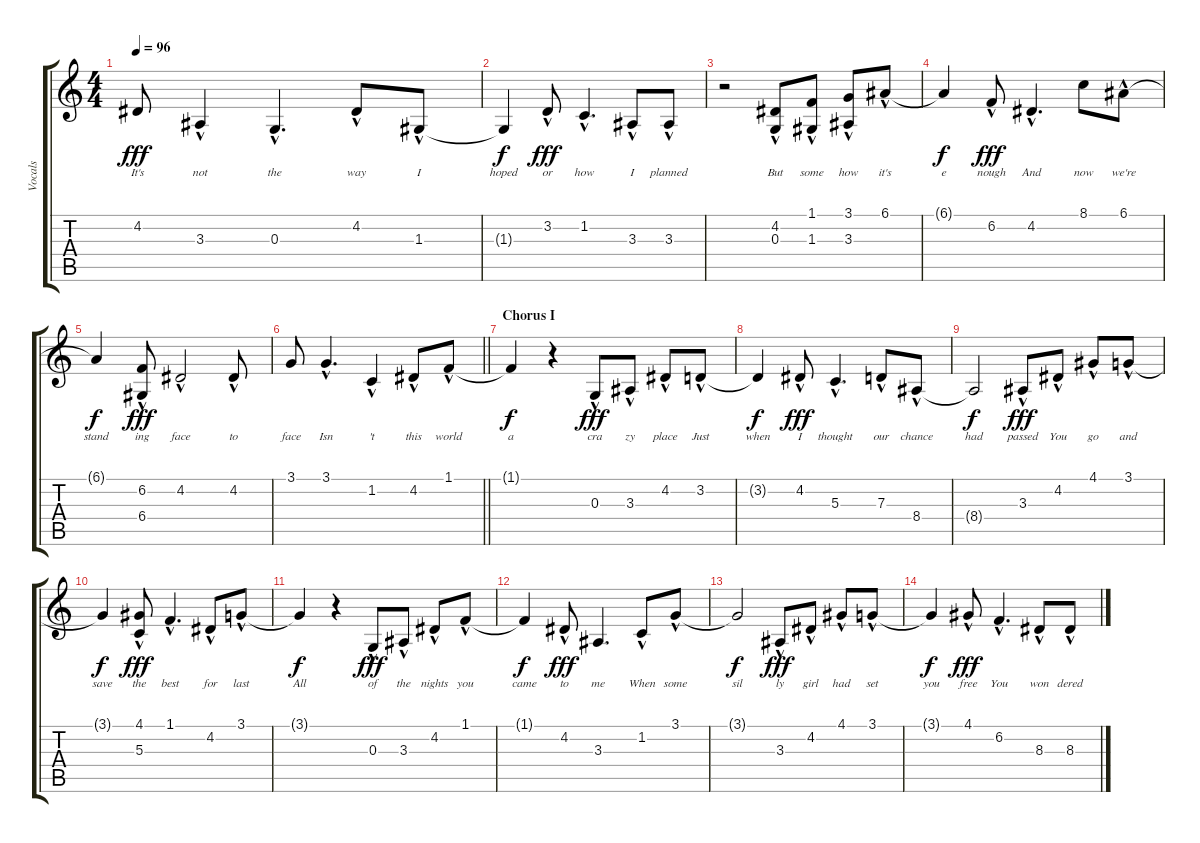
\track ("Vocals" "Vocals") {instrument pad1newage}
\staff {score tabs}
\tuning (E4 B3 G3 D3 A2 E2) {hide}
\ts (4 4)
\tempo 96
\clef g2
\ks c
4.2{t}.8{lyrics (0 "It's") lyrics (1 "") lyrics (2 "") lyrics (3 "") lyrics (4 "") dy fff} 3.3{hac}.4{lyrics (0 "not") lyrics (1 "") lyrics (2 "") lyrics (3 "") lyrics (4 "")} 0.3{hac}.4{d lyrics (0 "the") lyrics (1 "") lyrics (2 "") lyrics (3 "") lyrics (4 "")} 4.2{hac}.8{lyrics (0 "way") lyrics (1 "") lyrics (2 "") lyrics (3 "") lyrics (4 "")} 1.3{hac}.8{lyrics (0 "I") lyrics (1 "") lyrics (2 "") lyrics (3 "") lyrics (4 "")} |
1.3{t}.4{lyrics (0 "hoped") lyrics (1 "") lyrics (2 "") lyrics (3 "") lyrics (4 "") dy f} 3.2{hac}.8{lyrics (0 "or") lyrics (1 "") lyrics (2 "") lyrics (3 "") lyrics (4 "") dy fff} 1.2{hac}.4{d lyrics (0 "how") lyrics (1 "") lyrics (2 "") lyrics (3 "") lyrics (4 "")} 3.3{hac}.8{lyrics (0 "I") lyrics (1 "") lyrics (2 "") lyrics (3 "") lyrics (4 "")} 3.3{hac}.8{lyrics (0 "planned") lyrics (1 "") lyrics (2 "") lyrics (3 "") lyrics (4 "")} |
r.2 (4.2{hac} 0.3{hac}).8{lyrics (0 "But") lyrics (1 "") lyrics (2 "") lyrics (3 "") lyrics (4 "")} (1.1{hac} 1.3{hac}).8{lyrics (0 "some") lyrics (1 "") lyrics (2 "") lyrics (3 "") lyrics (4 "")} (3.1{hac} 3.3{hac}).8{lyrics (0 "how") lyrics (1 "") lyrics (2 "") lyrics (3 "") lyrics (4 "")} 6.1{hac}.8{lyrics (0 "it's") lyrics (1 "") lyrics (2 "") lyrics (3 "") lyrics (4 "")} |
6.1{t}.4{lyrics (0 "e") lyrics (1 "") lyrics (2 "") lyrics (3 "") lyrics (4 "") dy f} 6.2{hac}.8{lyrics (0 "nough") lyrics (1 "") lyrics (2 "") lyrics (3 "") lyrics (4 "") dy fff} 4.2{hac}.4{d lyrics (0 "And") lyrics (1 "") lyrics (2 "") lyrics (3 "") lyrics (4 "")} 8.1.8{lyrics (0 "now") lyrics (1 "") lyrics (2 "") lyrics (3 "") lyrics (4 "")} 6.1{hac}.8{lyrics (0 "we're") lyrics (1 "") lyrics (2 "") lyrics (3 "") lyrics (4 "")} |
6.1{t}.4{lyrics (0 "stand") lyrics (1 "") lyrics (2 "") lyrics (3 "") lyrics (4 "") dy f} (6.2{hac} 6.4{hac}).8{lyrics (0 "ing") lyrics (1 "") lyrics (2 "") lyrics (3 "") lyrics (4 "") dy fff} 4.2{hac}.2{lyrics (0 "face") lyrics (1 "") lyrics (2 "") lyrics (3 "") lyrics (4 "")} 4.2{hac}.8{lyrics (0 "to") lyrics (1 "") lyrics (2 "") lyrics (3 "") lyrics (4 "")} |
\barLineRight lightlight
3.1.8{lyrics (0 "face") lyrics (1 "") lyrics (2 "") lyrics (3 "") lyrics (4 "")} 3.1{hac}.4{d lyrics (0 "Isn") lyrics (1 "") lyrics (2 "") lyrics (3 "") lyrics (4 "")} 1.2{hac}.4{lyrics (0 "'t") lyrics (1 "") lyrics (2 "") lyrics (3 "") lyrics (4 "")} 4.2{hac}.8{lyrics (0 "this") lyrics (1 "") lyrics (2 "") lyrics (3 "") lyrics (4 "")} 1.1{hac}.8{lyrics (0 "world") lyrics (1 "") lyrics (2 "") lyrics (3 "") lyrics (4 "")} |
\section ("" "Chorus I")
1.1{t}.4{lyrics (0 "a") lyrics (1 "") lyrics (2 "") lyrics (3 "") lyrics (4 "") dy f} r.4 0.3{hac}.8{lyrics (0 "cra") lyrics (1 "") lyrics (2 "") lyrics (3 "") lyrics (4 "") dy fff} 3.3{hac}.8{lyrics (0 "zy") lyrics (1 "") lyrics (2 "") lyrics (3 "") lyrics (4 "")} 4.2{hac}.8{lyrics (0 "place") lyrics (1 "") lyrics (2 "") lyrics (3 "") lyrics (4 "")} 3.2{hac}.8{lyrics (0 "Just") lyrics (1 "") lyrics (2 "") lyrics (3 "") lyrics (4 "")} |
3.2{t}.4{lyrics (0 "when") lyrics (1 "") lyrics (2 "") lyrics (3 "") lyrics (4 "") dy f} 4.2{hac}.8{lyrics (0 "I") lyrics (1 "") lyrics (2 "") lyrics (3 "") lyrics (4 "") dy fff} 5.3{hac}.4{d lyrics (0 "thought") lyrics (1 "") lyrics (2 "") lyrics (3 "") lyrics (4 "")} 7.3{hac}.8{lyrics (0 "our") lyrics (1 "") lyrics (2 "") lyrics (3 "") lyrics (4 "")} 8.4{hac}.8{lyrics (0 "chance") lyrics (1 "") lyrics (2 "") lyrics (3 "") lyrics (4 "")} |
8.4{t}.2{lyrics (0 "had") lyrics (1 "") lyrics (2 "") lyrics (3 "") lyrics (4 "") dy f} 3.3{hac}.8{lyrics (0 "passed") lyrics (1 "") lyrics (2 "") lyrics (3 "") lyrics (4 "") dy fff} 4.2{hac}.8{lyrics (0 "You") lyrics (1 "") lyrics (2 "") lyrics (3 "") lyrics (4 "")} 4.1{hac}.8{lyrics (0 "go") lyrics (1 "") lyrics (2 "") lyrics (3 "") lyrics (4 "")} 3.1{hac}.8{lyrics (0 "and") lyrics (1 "") lyrics (2 "") lyrics (3 "") lyrics (4 "")} |
3.1{t}.4{lyrics (0 "save") lyrics (1 "") lyrics (2 "") lyrics (3 "") lyrics (4 "") dy f} (4.1{hac} 5.3{hac}).8{lyrics (0 "the") lyrics (1 "") lyrics (2 "") lyrics (3 "") lyrics (4 "") dy fff} 1.1{hac}.4{d lyrics (0 "best") lyrics (1 "") lyrics (2 "") lyrics (3 "") lyrics (4 "")} 4.2{hac}.8{lyrics (0 "for") lyrics (1 "") lyrics (2 "") lyrics (3 "") lyrics (4 "")} 3.1{hac}.8{lyrics (0 "last") lyrics (1 "") lyrics (2 "") lyrics (3 "") lyrics (4 "")} |
3.1{t}.4{lyrics (0 "All") lyrics (1 "") lyrics (2 "") lyrics (3 "") lyrics (4 "") dy f} r.4 0.3{hac}.8{lyrics (0 "of") lyrics (1 "") lyrics (2 "") lyrics (3 "") lyrics (4 "") dy fff} 3.3{hac}.8{lyrics (0 "the") lyrics (1 "") lyrics (2 "") lyrics (3 "") lyrics (4 "")} 4.2{hac}.8{lyrics (0 "nights") lyrics (1 "") lyrics (2 "") lyrics (3 "") lyrics (4 "")} 1.1{hac}.8{lyrics (0 "you") lyrics (1 "") lyrics (2 "") lyrics (3 "") lyrics (4 "")} |
1.1{t}.4{lyrics (0 "came") lyrics (1 "") lyrics (2 "") lyrics (3 "") lyrics (4 "") dy f} 4.2{hac}.8{lyrics (0 "to") lyrics (1 "") lyrics (2 "") lyrics (3 "") lyrics (4 "") dy fff} 3.3.4{d lyrics (0 "me") lyrics (1 "") lyrics (2 "") lyrics (3 "") lyrics (4 "")} 1.2{hac}.8{lyrics (0 "When") lyrics (1 "") lyrics (2 "") lyrics (3 "") lyrics (4 "")} 3.1{hac}.8{lyrics (0 "some") lyrics (1 "") lyrics (2 "") lyrics (3 "") lyrics (4 "")} |
3.1{t}.2{lyrics (0 "sil") lyrics (1 "") lyrics (2 "") lyrics (3 "") lyrics (4 "") dy f} 3.3{hac}.8{lyrics (0 "ly") lyrics (1 "") lyrics (2 "") lyrics (3 "") lyrics (4 "") dy fff} 4.2{hac}.8{lyrics (0 "girl") lyrics (1 "") lyrics (2 "") lyrics (3 "") lyrics (4 "")} 4.1{hac}.8{lyrics (0 "had") lyrics (1 "") lyrics (2 "") lyrics (3 "") lyrics (4 "")} 3.1{hac}.8{lyrics (0 "set") lyrics (1 "") lyrics (2 "") lyrics (3 "") lyrics (4 "")} |
3.1{t}.4{lyrics (0 "you") lyrics (1 "") lyrics (2 "") lyrics (3 "") lyrics (4 "") dy f} 4.1{hac}.8{lyrics (0 "free") lyrics (1 "") lyrics (2 "") lyrics (3 "") lyrics (4 "") dy fff} 6.2{hac}.4{d lyrics (0 "You") lyrics (1 "") lyrics (2 "") lyrics (3 "") lyrics (4 "")} 8.3{hac}.8{lyrics (0 "won") lyrics (1 "") lyrics (2 "") lyrics (3 "") lyrics (4 "")} 8.3{hac}.8{lyrics (0 "dered") lyrics (1 "") lyrics (2 "") lyrics (3 "") lyrics (4 "")}
